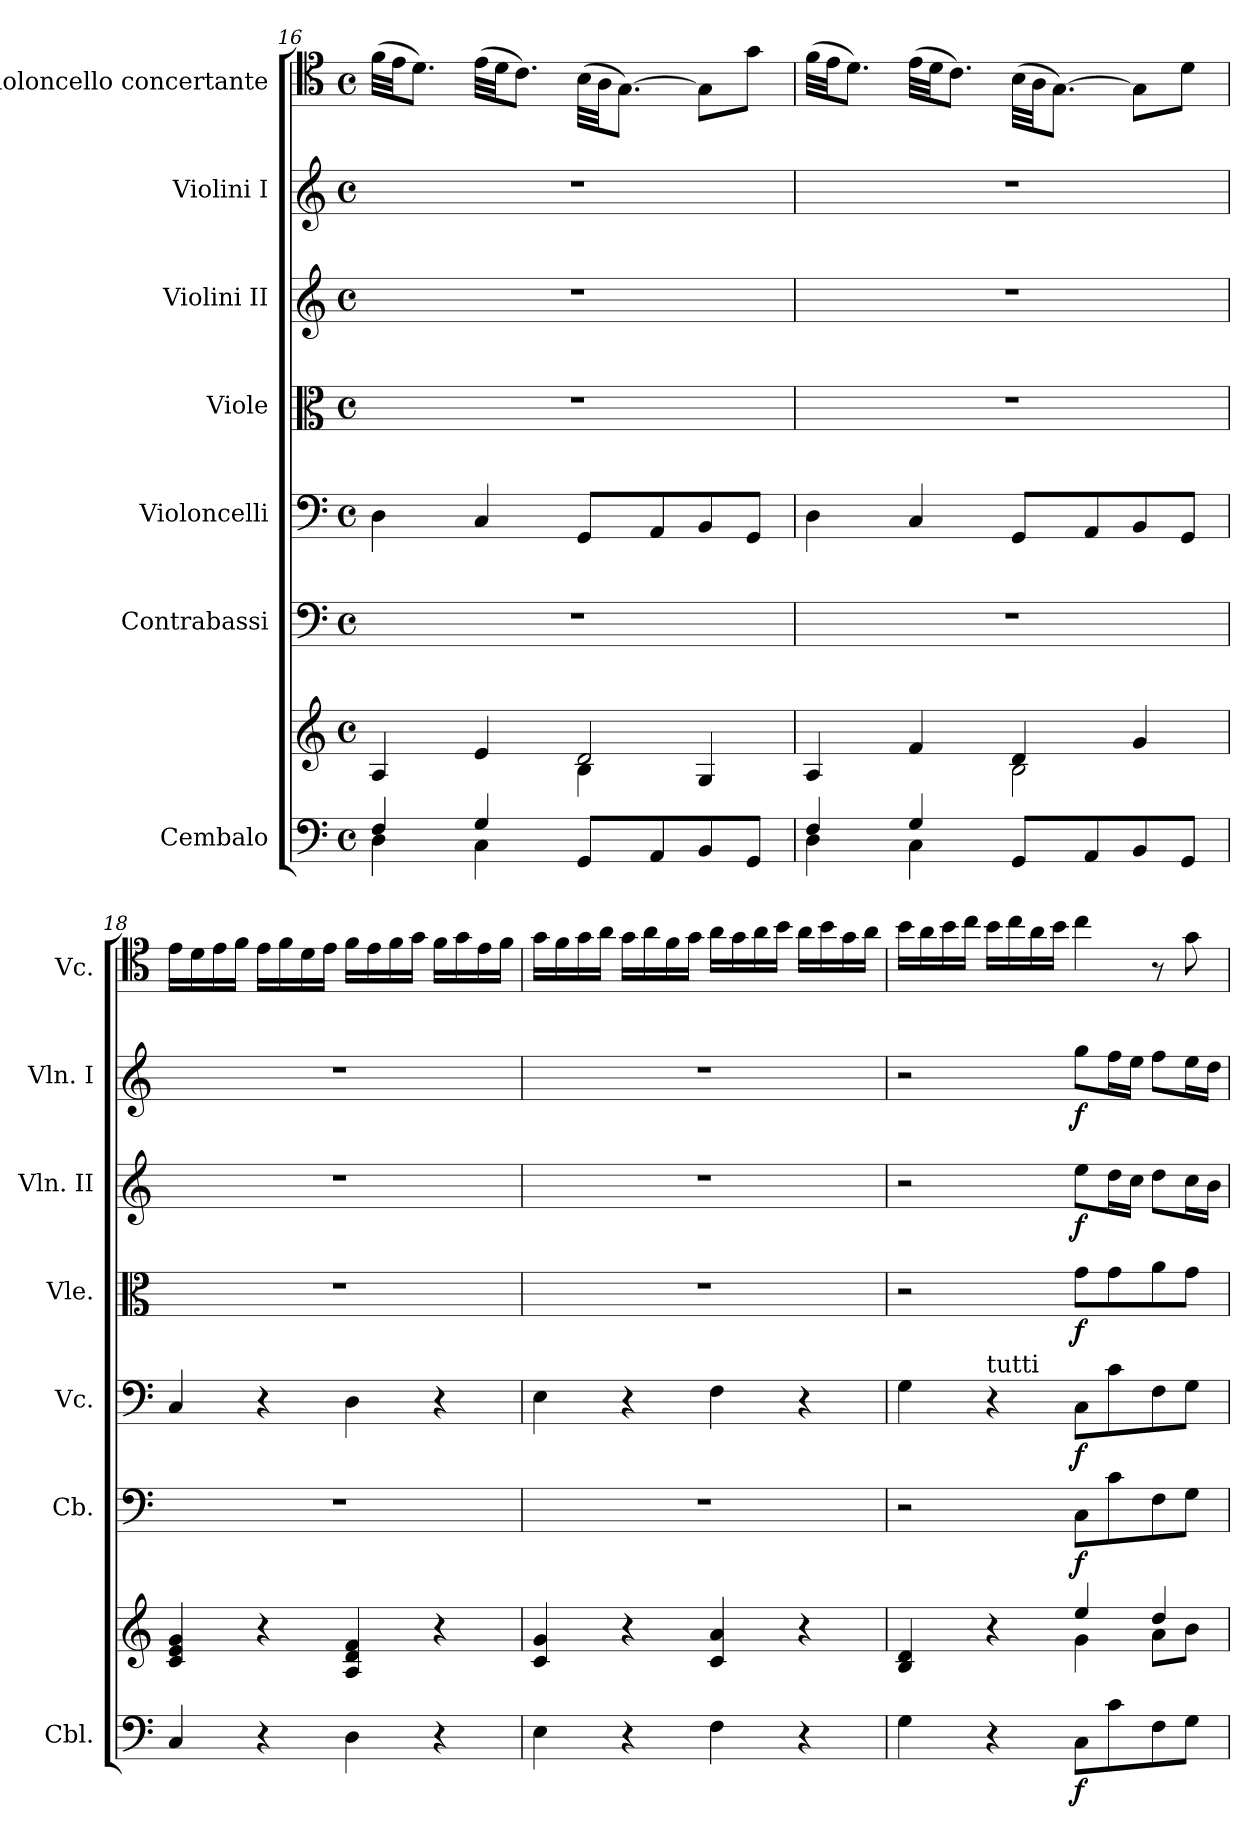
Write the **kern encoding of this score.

**kern	**kern	**dynam	**kern	**dynam	**kern	**dynam	**kern	**dynam	**kern	**dynam	**kern	**dynam	**kern
*part7	*part7	*part7	*part6	*part6	*part5	*part5	*part4	*part4	*part3	*part3	*part2	*part2	*part1
*staff8	*staff7	*staff7/8	*staff6	*staff6	*staff5	*staff5	*staff4	*staff4	*staff3	*staff3	*staff2	*staff2	*staff1
*I"Cembalo	*	*	*I"Contrabassi	*	*I"Violoncelli	*	*I"Viole	*	*I"Violini II	*	*I"Violini I	*	*I"Violoncello  concertante
*I'Cbl.	*	*	*I'Cb.	*	*I'Vc.	*	*I'Vle.	*	*I'Vln. II	*	*I'Vln. I	*	*I'Vc.
*clefF4	*clefG2	*	*clefF4	*	*clefF4	*	*clefC3	*	*clefG2	*	*clefG2	*	*clefC4
*	*	*	*ITrd7c12	*	*	*	*	*	*	*	*	*	*
*k[]	*k[]	*	*k[]	*	*k[]	*	*k[]	*	*k[]	*	*k[]	*	*k[]
*M4/4	*M4/4	*	*M4/4	*	*M4/4	*	*M4/4	*	*M4/4	*	*M4/4	*	*M4/4
*met(c)	*met(c)	*	*met(c)	*	*met(c)	*	*met(c)	*	*met(c)	*	*met(c)	*	*met(c)
=16	=16	=16	=16	=16	=16	=16	=16	=16	=16	=16	=16	=16	=16
*^	*^	*	*	*	*	*	*	*	*	*	*	*	*
4D\	4F/	4A/	2ryy	.	1r	.	4D\	.	1r	.	1r	.	1r	.	(>32f\LLL
.	.	.	.	.	.	.	.	.	.	.	.	.	.	.	32e\JJ
.	.	.	.	.	.	.	.	.	.	.	.	.	.	.	8.d\J)
4C\	4G/	4e/	.	.	.	.	4C/	.	.	.	.	.	.	.	(>32e\LLL
.	.	.	.	.	.	.	.	.	.	.	.	.	.	.	32d\JJ
.	.	.	.	.	.	.	.	.	.	.	.	.	.	.	8.c\J)
8GG/L	2ryy	4B\	2d/	.	.	.	8GG/L	.	.	.	.	.	.	.	(>32B\LLL
.	.	.	.	.	.	.	.	.	.	.	.	.	.	.	32A\JJ
.	.	.	.	.	.	.	.	.	.	.	.	.	.	.	[8.G\J)
8AA/	.	.	.	.	.	.	8AA/	.	.	.	.	.	.	.	.
8BB/	.	4G/	.	.	.	.	8BB/	.	.	.	.	.	.	.	8G\L]
8GG/J	.	.	.	.	.	.	8GG/J	.	.	.	.	.	.	.	8g\J
!!LO:PB:g=z
=17	=17	=17	=17	=17	=17	=17	=17	=17	=17	=17	=17	=17	=17	=17	=17
4D\	4F/	4A/	2ryy	.	1r	.	4D\	.	1r	.	1r	.	1r	.	(>32f\LLL
.	.	.	.	.	.	.	.	.	.	.	.	.	.	.	32e\JJ
.	.	.	.	.	.	.	.	.	.	.	.	.	.	.	8.d\J)
4C\	4G/	4f/	.	.	.	.	4C/	.	.	.	.	.	.	.	(>32e\LLL
.	.	.	.	.	.	.	.	.	.	.	.	.	.	.	32d\JJ
.	.	.	.	.	.	.	.	.	.	.	.	.	.	.	8.c\J)
8GG/L	2ryy	4d/	2B\	.	.	.	8GG/L	.	.	.	.	.	.	.	(>32B\LLL
.	.	.	.	.	.	.	.	.	.	.	.	.	.	.	32A\JJ
.	.	.	.	.	.	.	.	.	.	.	.	.	.	.	[8.G\J)
8AA/	.	.	.	.	.	.	8AA/	.	.	.	.	.	.	.	.
8BB/	.	4g/	.	.	.	.	8BB/	.	.	.	.	.	.	.	8G\L]
8GG/J	.	.	.	.	.	.	8GG/J	.	.	.	.	.	.	.	8d\J
*v	*v	*	*	*	*	*	*	*	*	*	*	*	*	*	*
*	*v	*v	*	*	*	*	*	*	*	*	*	*	*	*
=18	=18	=18	=18	=18	=18	=18	=18	=18	=18	=18	=18	=18	=18
4C/	4c/ 4e/ 4g/	.	1r	.	4C/	.	1r	.	1r	.	1r	.	16e\LL
.	.	.	.	.	.	.	.	.	.	.	.	.	16d\
.	.	.	.	.	.	.	.	.	.	.	.	.	16e\
.	.	.	.	.	.	.	.	.	.	.	.	.	16f\JJ
4r	4r	.	.	.	4r	.	.	.	.	.	.	.	16e\LL
.	.	.	.	.	.	.	.	.	.	.	.	.	16f\
.	.	.	.	.	.	.	.	.	.	.	.	.	16d\
.	.	.	.	.	.	.	.	.	.	.	.	.	16e\JJ
4D\	4A/ 4d/ 4f/	.	.	.	4D\	.	.	.	.	.	.	.	16f\LL
.	.	.	.	.	.	.	.	.	.	.	.	.	16e\
.	.	.	.	.	.	.	.	.	.	.	.	.	16f\
.	.	.	.	.	.	.	.	.	.	.	.	.	16g\JJ
4r	4r	.	.	.	4r	.	.	.	.	.	.	.	16f\LL
.	.	.	.	.	.	.	.	.	.	.	.	.	16g\
.	.	.	.	.	.	.	.	.	.	.	.	.	16e\
.	.	.	.	.	.	.	.	.	.	.	.	.	16f\JJ
!!LO:PB:g=z
=19	=19	=19	=19	=19	=19	=19	=19	=19	=19	=19	=19	=19	=19
4E\	4c/ 4g/	.	1r	.	4E\	.	1r	.	1r	.	1r	.	16g\LL
.	.	.	.	.	.	.	.	.	.	.	.	.	16f\
.	.	.	.	.	.	.	.	.	.	.	.	.	16g\
.	.	.	.	.	.	.	.	.	.	.	.	.	16a\JJ
4r	4r	.	.	.	4r	.	.	.	.	.	.	.	16g\LL
.	.	.	.	.	.	.	.	.	.	.	.	.	16a\
.	.	.	.	.	.	.	.	.	.	.	.	.	16f\
.	.	.	.	.	.	.	.	.	.	.	.	.	16g\JJ
4F\	4c/ 4a/	.	.	.	4F\	.	.	.	.	.	.	.	16a\LL
.	.	.	.	.	.	.	.	.	.	.	.	.	16g\
.	.	.	.	.	.	.	.	.	.	.	.	.	16a\
.	.	.	.	.	.	.	.	.	.	.	.	.	16b\JJ
4r	4r	.	.	.	4r	.	.	.	.	.	.	.	16a\LL
.	.	.	.	.	.	.	.	.	.	.	.	.	16b\
.	.	.	.	.	.	.	.	.	.	.	.	.	16g\
.	.	.	.	.	.	.	.	.	.	.	.	.	16a\JJ
=20	=20	=20	=20	=20	=20	=20	=20	=20	=20	=20	=20	=20	=20
*	*^	*	*	*	*	*	*	*	*	*	*	*	*
4G\	4B/ 4d/	2ryy	.	2r	.	4G\	.	2r	.	2r	.	2r	.	16b\LL
.	.	.	.	.	.	.	.	.	.	.	.	.	.	16a\
.	.	.	.	.	.	.	.	.	.	.	.	.	.	16b\
.	.	.	.	.	.	.	.	.	.	.	.	.	.	16cc\JJ
!	!	!	!	!	!	!LO:TX:a:t=tutti	!	!	!	!	!	!	!	!
4r	4r	.	.	.	.	4r	.	.	.	.	.	.	.	16b\LL
.	.	.	.	.	.	.	.	.	.	.	.	.	.	16cc\
.	.	.	.	.	.	.	.	.	.	.	.	.	.	16a\
.	.	.	.	.	.	.	.	.	.	.	.	.	.	16b\JJ
!	!	!	!LO:DY:b=2	!	!LO:DY:b	!	!LO:DY:b	!	!LO:DY:b	!	!LO:DY:b	!	!LO:DY:b	!
8C\L	4ee/	4g\	f	8CC\L	f	8C\L	f	8g\L	f	8ee\L	f	8gg\L	f	4cc\
8c\	.	.	.	8C\	.	8c\	.	8g\	.	16dd\L	.	16ff\L	.	.
.	.	.	.	.	.	.	.	.	.	16cc\JJ	.	16ee\JJ	.	.
8F\	4dd/	8a\L	.	8FF\	.	8F\	.	8a\	.	8dd\L	.	8ff\L	.	8r
8G\J	.	8b\J	.	8GG\J	.	8G\J	.	8g\J	.	16cc\L	.	16ee\L	.	8g\
.	.	.	.	.	.	.	.	.	.	16b\JJ	.	16dd\JJ	.	.
*	*v	*v	*	*	*	*	*	*	*	*	*	*	*	*
=	=	=	=	=	=	=	=	=	=	=	=	=	=
*-	*-	*-	*-	*-	*-	*-	*-	*-	*-	*-	*-	*-	*-
